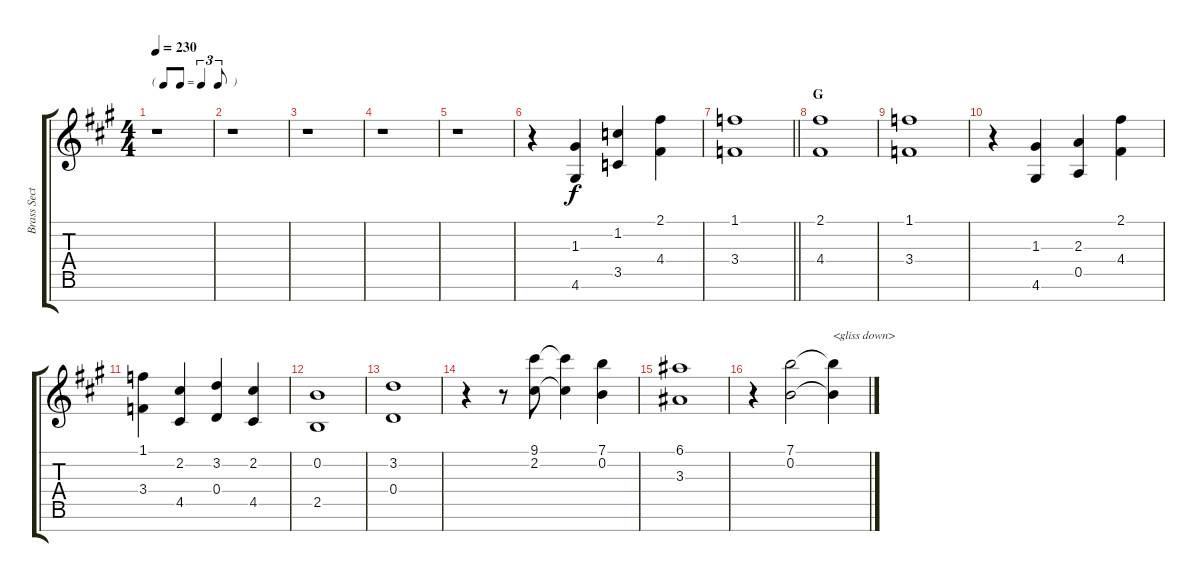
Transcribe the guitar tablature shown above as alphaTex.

\track ("Brass Section" "Brass Sect") {instrument brasssection}
\staff {score tabs}
\tuning (E5 B4 G4 D4 A3 E3 B2) {hide}
\ts (4 4)
\tf triplet8th
\tempo 230
\clef g2
\ks a
r.1{dy f} |
r.1 |
r.1 |
r.1 |
r.1 |
r.4 (1.3 4.6).4 (1.2 3.5).4 (2.1 4.4).4 |
\barLineRight lightlight
(1.1 3.4).1 |
\section ("" "G")
(2.1 4.4).1 |
(1.1 3.4).1 |
r.4 (1.3 4.6).4 (2.3 0.5).4 (2.1 4.4).4 |
(1.1 3.4).4 (2.2 4.5).4 (3.2 0.4).4 (2.2 4.5).4 |
(0.2 2.5).1 |
(3.2 0.4).1 |
r.4 r.8 (9.1 2.2).8 (9.1{t} 2.2{t}).4 (7.1 0.2).4 |
(6.1 3.3).1 |
r.4 (7.1 0.2).2 (7.1{t} 0.2{t}).4{txt "<gliss down>"}
